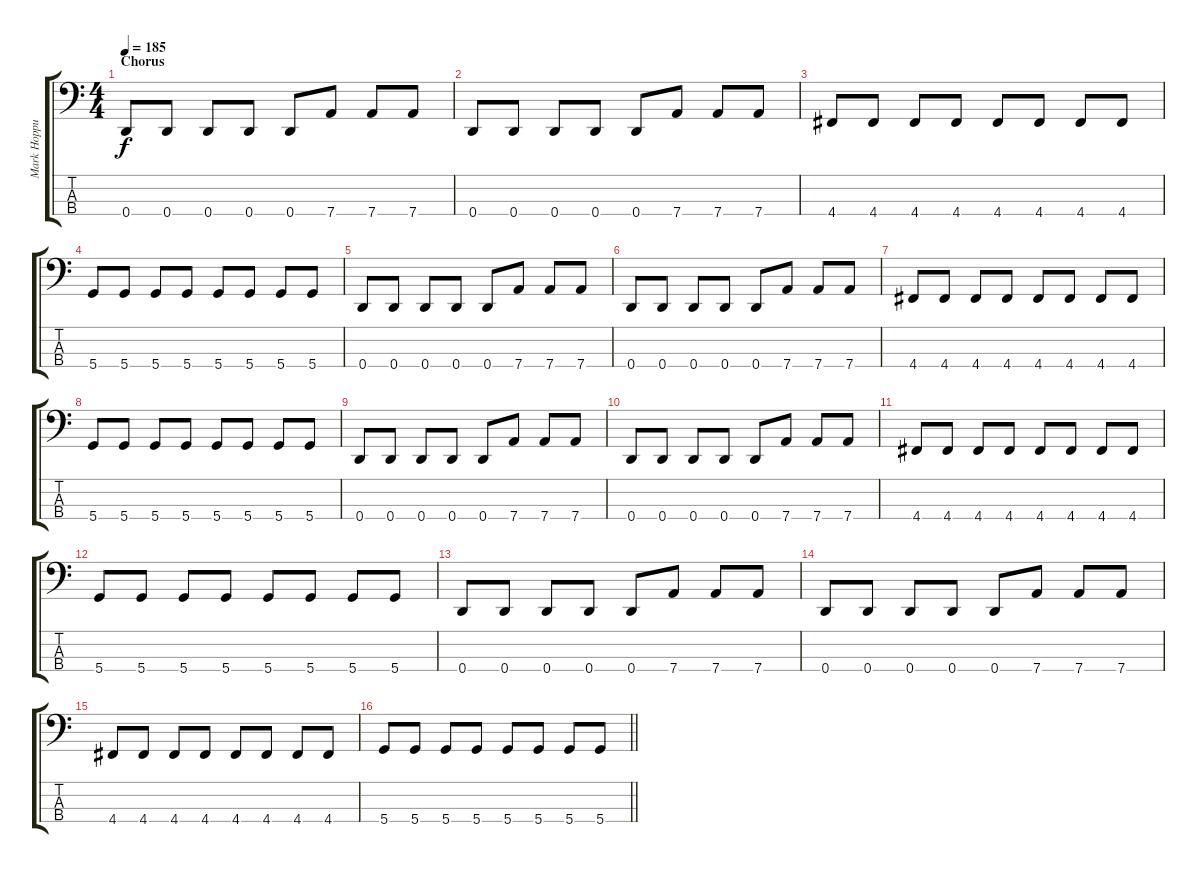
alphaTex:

\track ("Mark Hoppus - Bass" "Mark Hoppu") {instrument electricbasspick}
\staff {score tabs}
\tuning (G2 D2 A1 D1) {hide}
\ts (4 4)
\section ("" "Chorus")
\tempo 185
\clef f4
\ks c
0.4.8{dy f} 0.4.8 0.4.8 0.4.8 0.4.8 7.4.8 7.4.8 7.4.8 |
0.4.8 0.4.8 0.4.8 0.4.8 0.4.8 7.4.8 7.4.8 7.4.8 |
4.4.8 4.4.8 4.4.8 4.4.8 4.4.8 4.4.8 4.4.8 4.4.8 |
5.4.8 5.4.8 5.4.8 5.4.8 5.4.8 5.4.8 5.4.8 5.4.8 |
0.4.8 0.4.8 0.4.8 0.4.8 0.4.8 7.4.8 7.4.8 7.4.8 |
0.4.8 0.4.8 0.4.8 0.4.8 0.4.8 7.4.8 7.4.8 7.4.8 |
4.4.8 4.4.8 4.4.8 4.4.8 4.4.8 4.4.8 4.4.8 4.4.8 |
5.4.8 5.4.8 5.4.8 5.4.8 5.4.8 5.4.8 5.4.8 5.4.8 |
0.4.8 0.4.8 0.4.8 0.4.8 0.4.8 7.4.8 7.4.8 7.4.8 |
0.4.8 0.4.8 0.4.8 0.4.8 0.4.8 7.4.8 7.4.8 7.4.8 |
4.4.8 4.4.8 4.4.8 4.4.8 4.4.8 4.4.8 4.4.8 4.4.8 |
5.4.8 5.4.8 5.4.8 5.4.8 5.4.8 5.4.8 5.4.8 5.4.8 |
0.4.8 0.4.8 0.4.8 0.4.8 0.4.8 7.4.8 7.4.8 7.4.8 |
0.4.8 0.4.8 0.4.8 0.4.8 0.4.8 7.4.8 7.4.8 7.4.8 |
4.4.8 4.4.8 4.4.8 4.4.8 4.4.8 4.4.8 4.4.8 4.4.8 |
\barLineRight lightlight
5.4.8 5.4.8 5.4.8 5.4.8 5.4.8 5.4.8 5.4.8 5.4.8
